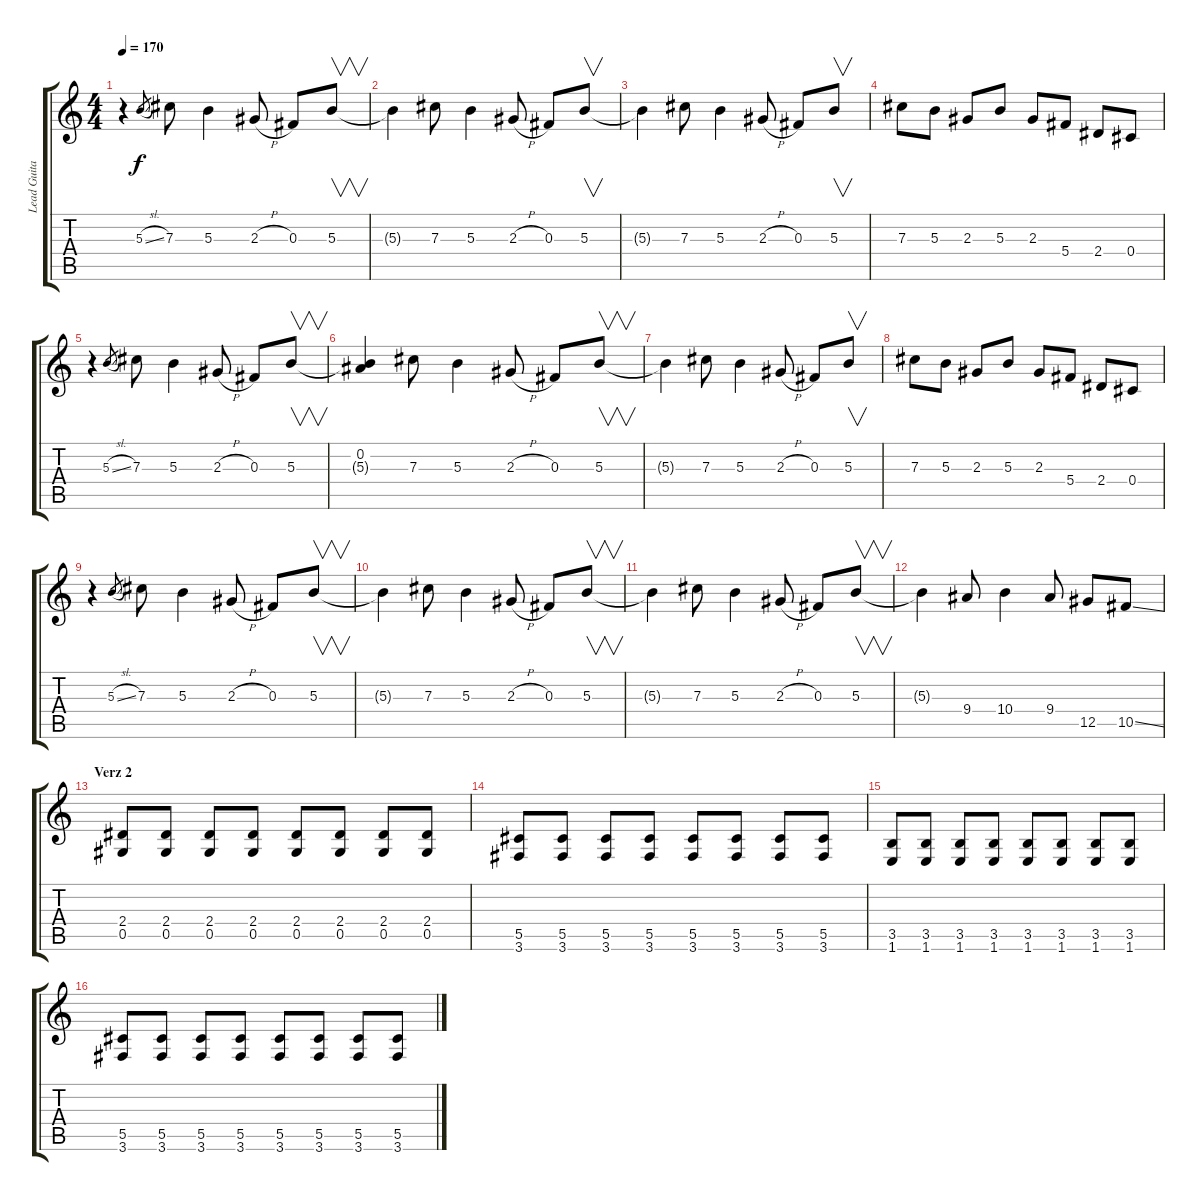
\track ("Lead Guitar - Joni" "Lead Guita") {instrument overdrivenguitar}
\staff {score tabs}
\tuning (Eb4 Bb3 Gb3 Db3 Ab2 Eb2) {hide}
\ts (4 4)
\tempo 170
\clef g2
\ks c
r.4{dy f} 5.3{sl}.8{gr} 7.3.8 5.3.4 2.3{h}.8 0.3.8 5.3.8{v} |
5.3{t}.4 7.3.8 5.3.4 2.3{h}.8 0.3.8 5.3.8{v} |
5.3{t}.4 7.3.8 5.3.4 2.3{h}.8 0.3.8 5.3.8{v} |
7.3.8 5.3.8 2.3.8 5.3.8 2.3.8 5.4.8 2.4.8 0.4.8 |
r.4 5.3{sl}.8{gr} 7.3.8 5.3.4 2.3{h}.8 0.3.8 5.3.8{v} |
(0.2 5.3{t}).4 7.3.8 5.3.4 2.3{h}.8 0.3.8 5.3.8{v} |
5.3{t}.4 7.3.8 5.3.4 2.3{h}.8 0.3.8 5.3.8{v} |
7.3.8 5.3.8 2.3.8 5.3.8 2.3.8 5.4.8 2.4.8 0.4.8 |
r.4 5.3{sl}.8{gr} 7.3.8 5.3.4 2.3{h}.8 0.3.8 5.3.8{v} |
5.3{t}.4 7.3.8 5.3.4 2.3{h}.8 0.3.8 5.3.8{v} |
5.3{t}.4 7.3.8 5.3.4 2.3{h}.8 0.3.8 5.3.8{v} |
5.3{t}.4 9.4.8 10.4.4 9.4.8 12.5.8 10.5{ss}.8 |
\section ("" "Verz 2")
(2.4 0.5).8 (2.4 0.5).8 (2.4 0.5).8 (2.4 0.5).8 (2.4 0.5).8 (2.4 0.5).8 (2.4 0.5).8 (2.4 0.5).8 |
(5.5 3.6).8 (5.5 3.6).8 (5.5 3.6).8 (5.5 3.6).8 (5.5 3.6).8 (5.5 3.6).8 (5.5 3.6).8 (5.5 3.6).8 |
(3.5 1.6).8 (3.5 1.6).8 (3.5 1.6).8 (3.5 1.6).8 (3.5 1.6).8 (3.5 1.6).8 (3.5 1.6).8 (3.5 1.6).8 |
(5.5 3.6).8 (5.5 3.6).8 (5.5 3.6).8 (5.5 3.6).8 (5.5 3.6).8 (5.5 3.6).8 (5.5 3.6).8 (5.5 3.6).8
